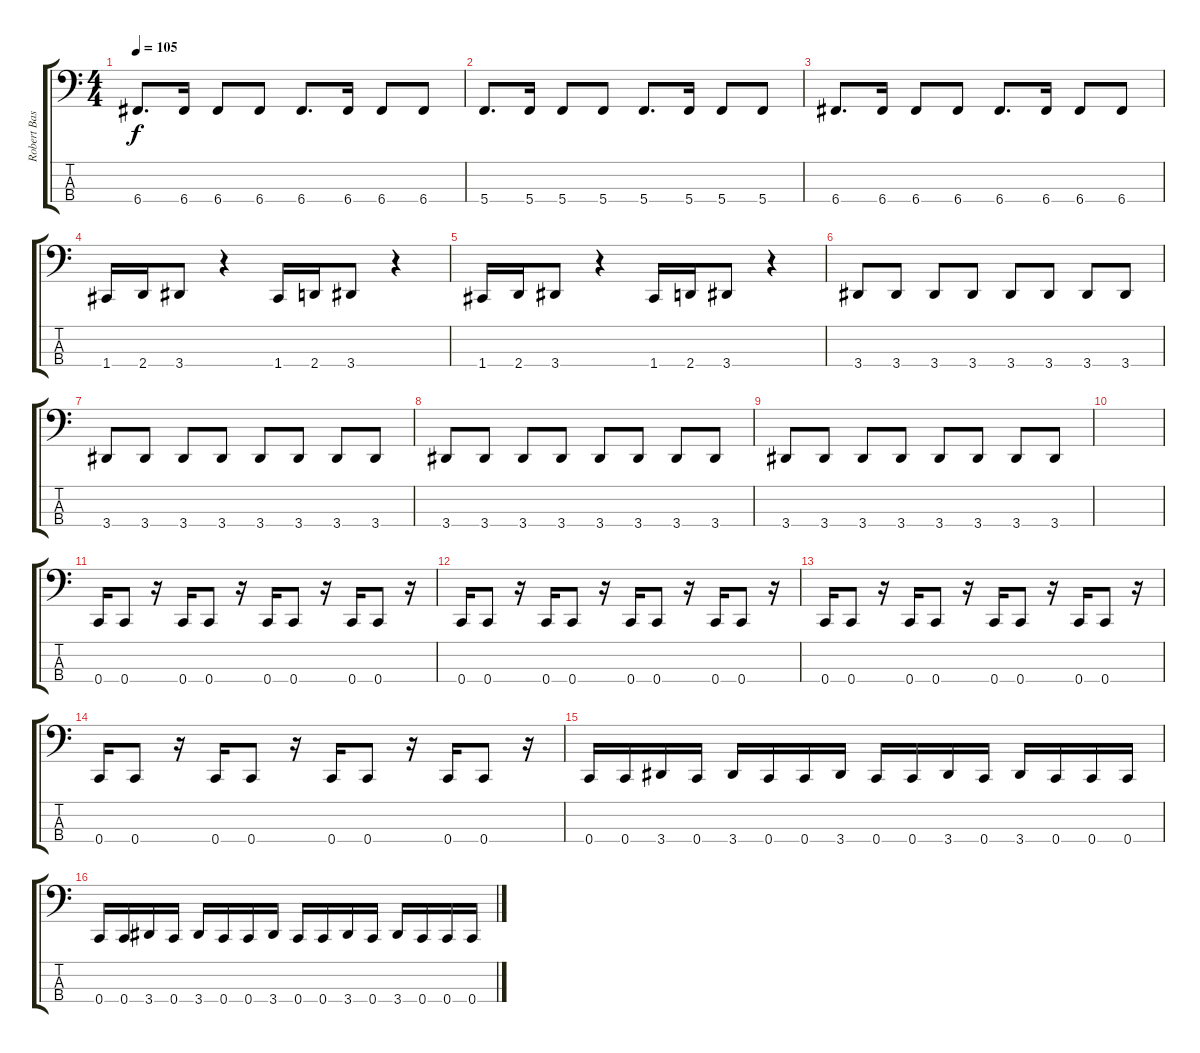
\track ("Robert Bass" "Robert Bas") {instrument electricbassfinger}
\staff {score tabs}
\tuning (F2 C2 G1 C1) {hide}
\ts (4 4)
\tempo 105
\clef f4
\ks c
6.4.8{d dy f} 6.4.16 6.4.8 6.4.8 6.4.8{d} 6.4.16 6.4.8 6.4.8 |
5.4.8{d} 5.4.16 5.4.8 5.4.8 5.4.8{d} 5.4.16 5.4.8 5.4.8 |
6.4.8{d} 6.4.16 6.4.8 6.4.8 6.4.8{d} 6.4.16 6.4.8 6.4.8 |
1.4.16 2.4.16 3.4.8 r.4 1.4.16 2.4.16 3.4.8 r.4 |
1.4.16 2.4.16 3.4.8 r.4 1.4.16 2.4.16 3.4.8 r.4 |
3.4.8 3.4.8 3.4.8 3.4.8 3.4.8 3.4.8 3.4.8 3.4.8 |
3.4.8 3.4.8 3.4.8 3.4.8 3.4.8 3.4.8 3.4.8 3.4.8 |
3.4.8 3.4.8 3.4.8 3.4.8 3.4.8 3.4.8 3.4.8 3.4.8 |
3.4.8 3.4.8 3.4.8 3.4.8 3.4.8 3.4.8 3.4.8 3.4.8 |
|
0.4.16 0.4.8 r.16 0.4.16 0.4.8 r.16 0.4.16 0.4.8 r.16 0.4.16 0.4.8 r.16 |
0.4.16 0.4.8 r.16 0.4.16 0.4.8 r.16 0.4.16 0.4.8 r.16 0.4.16 0.4.8 r.16 |
0.4.16 0.4.8 r.16 0.4.16 0.4.8 r.16 0.4.16 0.4.8 r.16 0.4.16 0.4.8 r.16 |
0.4.16 0.4.8 r.16 0.4.16 0.4.8 r.16 0.4.16 0.4.8 r.16 0.4.16 0.4.8 r.16 |
0.4.16 0.4.16 3.4.16 0.4.16 3.4.16 0.4.16 0.4.16 3.4.16 0.4.16 0.4.16 3.4.16 0.4.16 3.4.16 0.4.16 0.4.16 0.4.16 |
0.4.16 0.4.16 3.4.16 0.4.16 3.4.16 0.4.16 0.4.16 3.4.16 0.4.16 0.4.16 3.4.16 0.4.16 3.4.16 0.4.16 0.4.16 0.4.16
